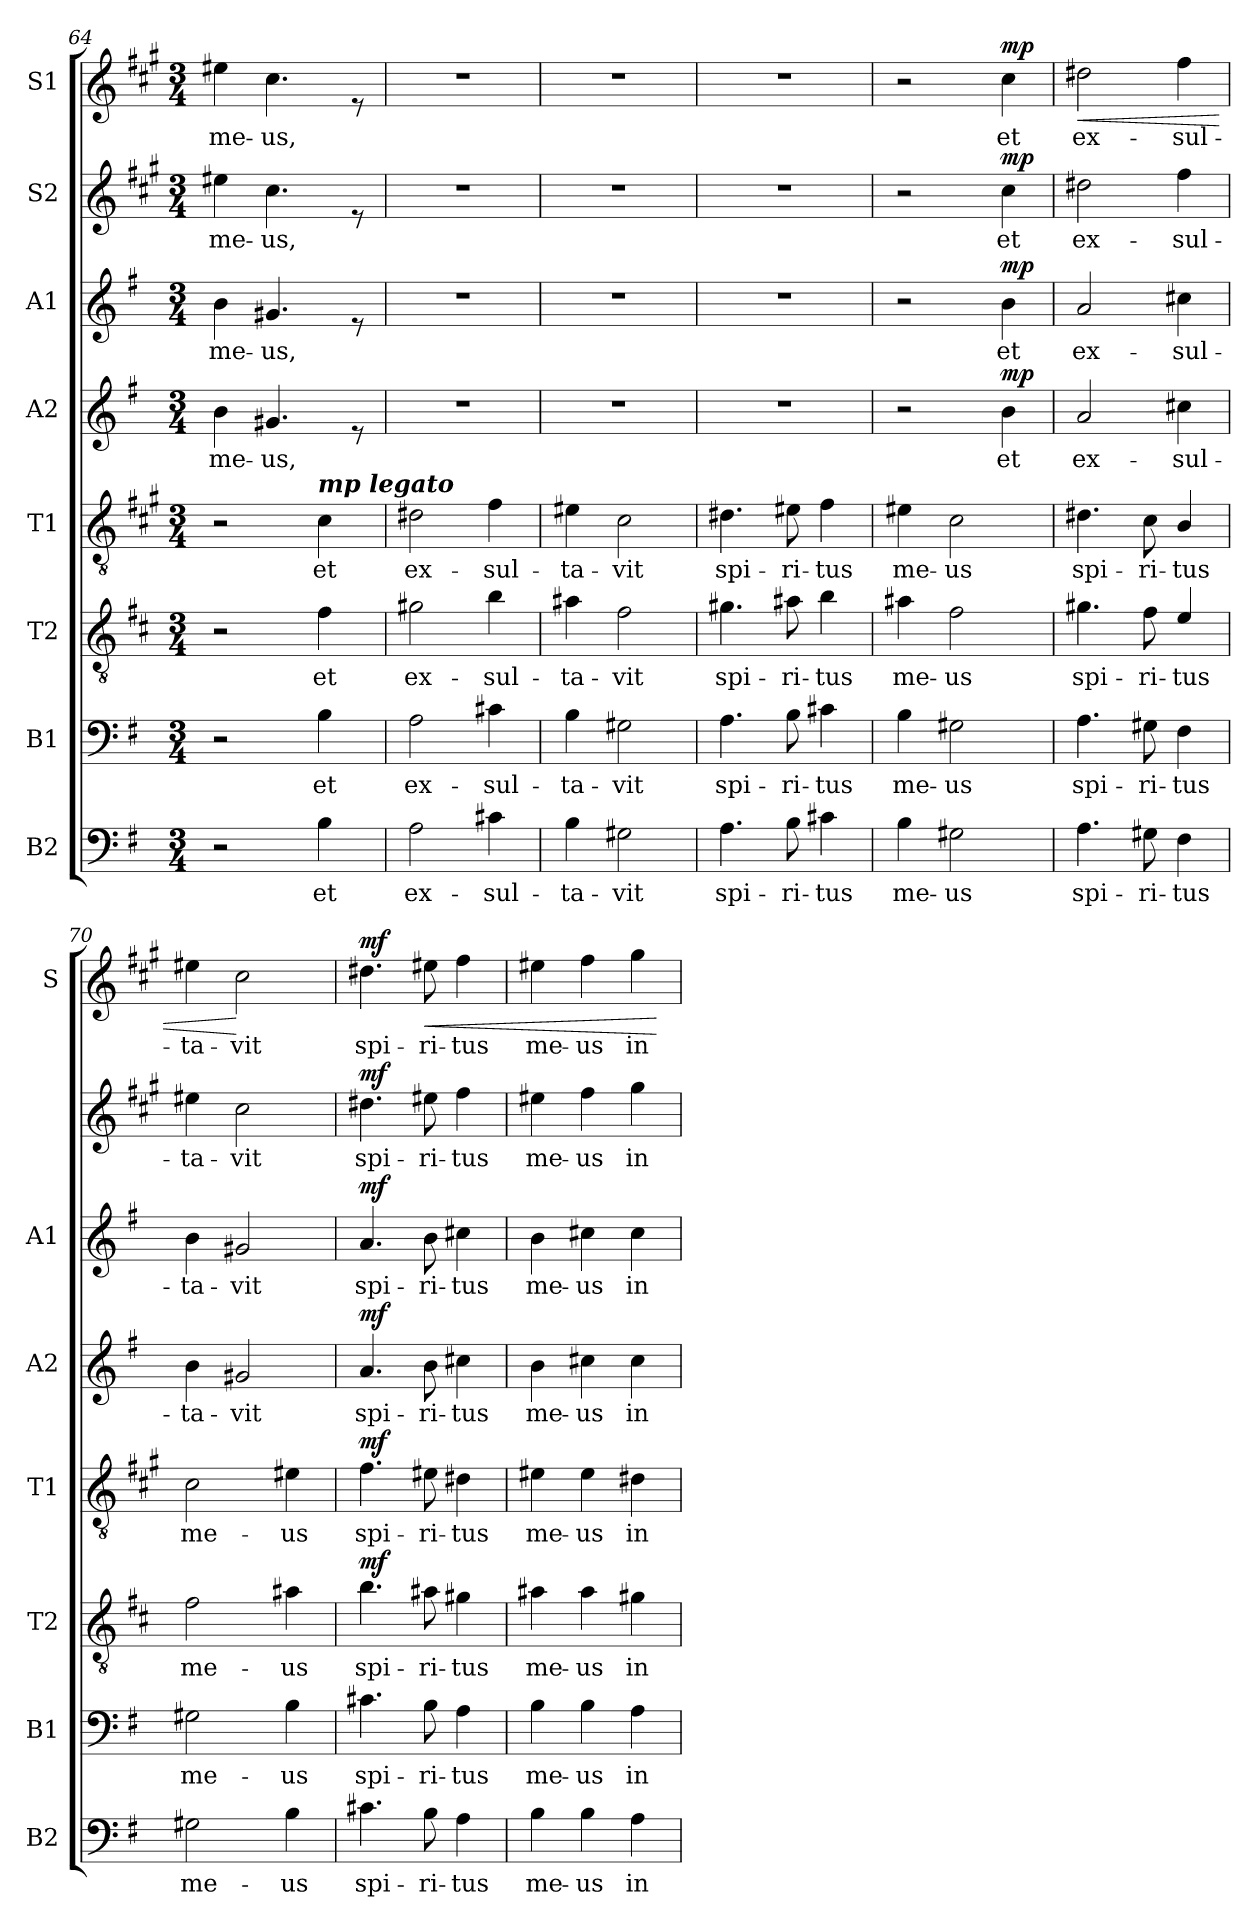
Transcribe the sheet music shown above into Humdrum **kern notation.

**kern	**text	**kern	**text	**kern	**text	**dynam	**kern	**text	**dynam	**kern	**text	**dynam	**kern	**text	**dynam	**kern	**text	**dynam	**kern	**text	**dynam
*part8	*part8	*part7	*part7	*part6	*part6	*part6	*part5	*part5	*part5	*part4	*part4	*part4	*part3	*part3	*part3	*part2	*part2	*part2	*part1	*part1	*part1
*staff8	*staff8	*staff7	*staff7	*staff6	*staff6	*staff6	*staff5	*staff5	*staff5	*staff4	*staff4	*staff4	*staff3	*staff3	*staff3	*staff2	*staff2	*staff2	*staff1	*staff1	*staff1
*I"B2	*	*I"B1	*	*I"T2	*	*	*I"T1	*	*	*I"A2	*	*	*I"A1	*	*	*I"S2	*	*	*I"S1	*	*
*I'B2	*	*I'B1	*	*I'T2	*	*	*I'T1	*	*	*I'A2	*	*	*I'A1	*	*	*	*	*	*I'S	*	*
*clefF4	*	*clefF4	*	*clefGv2	*	*	*clefGv2	*	*	*clefG2	*	*	*clefG2	*	*	*clefG2	*	*	*clefG2	*	*
*	*	*	*	*ITrd4c7	*	*	*ITrd1c2	*	*	*	*	*	*	*	*	*ITrd1c2	*	*	*ITrd1c2	*	*
*k[f#]	*	*k[f#]	*	*k[f#]	*	*	*k[f#]	*	*	*k[f#]	*	*	*k[f#]	*	*	*k[f#]	*	*	*k[f#]	*	*
*M3/4	*	*M3/4	*	*M3/4	*	*	*M3/4	*	*	*M3/4	*	*	*M3/4	*	*	*M3/4	*	*	*M3/4	*	*
=64	=64	=64	=64	=64	=64	=64	=64	=64	=64	=64	=64	=64	=64	=64	=64	=64	=64	=64	=64	=64	=64
2r	.	2r	.	2r	.	.	2r	.	.	4b\	me-	.	4b\	me-	.	4dd#X\	me-	.	4dd#X\	me-	.
.	.	.	.	.	.	.	.	.	.	4.g#X/	-us,	.	4.g#X/	-us,	.	4.b\	-us,	.	4.b\	-us,	.
!	!	!	!	!	!	!	!LO:TX:a:Bi:t=mp legato	!	!	!	!	!	!	!	!	!	!	!	!	!	!
4B\	et	4B\	et	4B\	et	.	4B\	et	.	.	.	.	.	.	.	.	.	.	.	.	.
.	.	.	.	.	.	.	.	.	.	8re	.	.	8re	.	.	8re	.	.	8re	.	.
!!LO:PB:g=z
=65	=65	=65	=65	=65	=65	=65	=65	=65	=65	=65	=65	=65	=65	=65	=65	=65	=65	=65	=65	=65	=65
2A\	ex-	2A\	ex-	2c#X\	ex-	.	2c#X\	ex-	.	2.r	.	.	2.r	.	.	2.r	.	.	2.r	.	.
4c#X\	-sul-	4c#X\	-sul-	4e\	-sul-	.	4e\	-sul-	.	.	.	.	.	.	.	.	.	.	.	.	.
=66	=66	=66	=66	=66	=66	=66	=66	=66	=66	=66	=66	=66	=66	=66	=66	=66	=66	=66	=66	=66	=66
4B\	-ta-	4B\	-ta-	4d#X\	-ta-	.	4d#X\	-ta-	.	2.r	.	.	2.r	.	.	2.r	.	.	2.r	.	.
2G#X\	-vit	2G#X\	-vit	2B\	-vit	.	2B\	-vit	.	.	.	.	.	.	.	.	.	.	.	.	.
=67	=67	=67	=67	=67	=67	=67	=67	=67	=67	=67	=67	=67	=67	=67	=67	=67	=67	=67	=67	=67	=67
4.A\	spi-	4.A\	spi-	4.c#X\	spi-	.	4.c#X\	spi-	.	2.r	.	.	2.r	.	.	2.r	.	.	2.r	.	.
8B\	-ri-	8B\	-ri-	8d#X\	-ri-	.	8d#X\	-ri-	.	.	.	.	.	.	.	.	.	.	.	.	.
4c#X\	-tus	4c#X\	-tus	4e\	-tus	.	4e\	-tus	.	.	.	.	.	.	.	.	.	.	.	.	.
=68	=68	=68	=68	=68	=68	=68	=68	=68	=68	=68	=68	=68	=68	=68	=68	=68	=68	=68	=68	=68	=68
4B\	me-	4B\	me-	4d#X\	me-	.	4d#X\	me-	.	2r	.	.	2r	.	.	2r	.	.	2r	.	.
2G#X\	-us	2G#X\	-us	2B\	-us	.	2B\	-us	.	.	.	.	.	.	.	.	.	.	.	.	.
!	!	!	!	!	!	!	!	!	!	!	!	!LO:DY:a	!	!	!LO:DY:a	!	!	!LO:DY:a	!	!	!LO:DY:a
.	.	.	.	.	.	.	.	.	.	4b\	et	mp	4b\	et	mp	4b\	et	mp	4b\	et	mp
=69	=69	=69	=69	=69	=69	=69	=69	=69	=69	=69	=69	=69	=69	=69	=69	=69	=69	=69	=69	=69	=69
!	!	!	!	!	!	!	!	!	!	!	!	!	!	!	!	!	!	!	!	!	!LO:HP:b
4.A\	spi-	4.A\	spi-	4.c#X\	spi-	.	4.c#X\	spi-	.	2a/	ex-	.	2a/	ex-	.	2cc#X\	ex-	.	2cc#X\	ex-	<
8G#X\	-ri-	8G#X\	-ri-	8B\	-ri-	.	8B\	-ri-	.	.	.	.	.	.	.	.	.	.	.	.	.
4F#\	-tus	4F#\	-tus	4A/	-tus	.	4A/	-tus	.	4cc#X\	-sul-	.	4cc#X\	-sul-	.	4ee\	-sul-	.	4ee\	-sul-	.
!!LO:PB:g=z
=70	=70	=70	=70	=70	=70	=70	=70	=70	=70	=70	=70	=70	=70	=70	=70	=70	=70	=70	=70	=70	=70
2G#X\	me-	2G#X\	me-	2B\	me-	.	2B\	me-	.	4b\	-ta-	.	4b\	-ta-	.	4dd#X\	-ta-	.	4dd#X\	-ta-	.
.	.	.	.	.	.	.	.	.	.	2g#X/	-vit	.	2g#X/	-vit	.	2b\	-vit	.	2b\	-vit	[
4B\	-us	4B\	-us	4d#X\	-us	.	4d#X\	-us	.	.	.	.	.	.	.	.	.	.	.	.	.
=71	=71	=71	=71	=71	=71	=71	=71	=71	=71	=71	=71	=71	=71	=71	=71	=71	=71	=71	=71	=71	=71
!	!	!	!	!	!	!LO:DY:a	!	!	!LO:DY:a	!	!	!LO:DY:a	!	!	!LO:DY:a	!	!	!LO:DY:a	!	!	!LO:DY:a
4.c#X\	spi-	4.c#X\	spi-	4.e\	spi-	mf	4.e\	spi-	mf	4.a/	spi-	mf	4.a/	spi-	mf	4.cc#X\	spi-	mf	4.cc#X\	spi-	mf
!	!	!	!	!	!	!	!	!	!	!	!	!	!	!	!	!	!	!	!	!	!LO:HP:b
8B\	-ri-	8B\	-ri-	8d#X\	-ri-	.	8d#X\	-ri-	.	8b\	-ri-	.	8b\	-ri-	.	8dd#X\	-ri-	.	8dd#X\	-ri-	<
4A\	-tus	4A\	-tus	4c#X\	-tus	.	4c#X\	-tus	.	4cc#X\	-tus	.	4cc#X\	-tus	.	4ee\	-tus	.	4ee\	-tus	.
=72	=72	=72	=72	=72	=72	=72	=72	=72	=72	=72	=72	=72	=72	=72	=72	=72	=72	=72	=72	=72	=72
4B\	me-	4B\	me-	4d#X\	me-	.	4d#X\	me-	.	4b\	me-	.	4b\	me-	.	4dd#X\	me-	.	4dd#X\	me-	.
4B\	-us	4B\	-us	4d#\	-us	.	4d#\	-us	.	4cc#X\	-us	.	4cc#X\	-us	.	4ee\	-us	.	4ee\	-us	.
4A\	in	4A\	in	4c#X\	in	.	4c#X\	in	.	4cc#\	in	.	4cc#\	in	.	4ff#\	in	.	4ff#\	in	.
.	.	.	.	.	.	.	.	.	.	.	.	.	.	.	.	.	.	.	.	.	[
=	=	=	=	=	=	=	=	=	=	=	=	=	=	=	=	=	=	=	=	=	=
*-	*-	*-	*-	*-	*-	*-	*-	*-	*-	*-	*-	*-	*-	*-	*-	*-	*-	*-	*-	*-	*-
